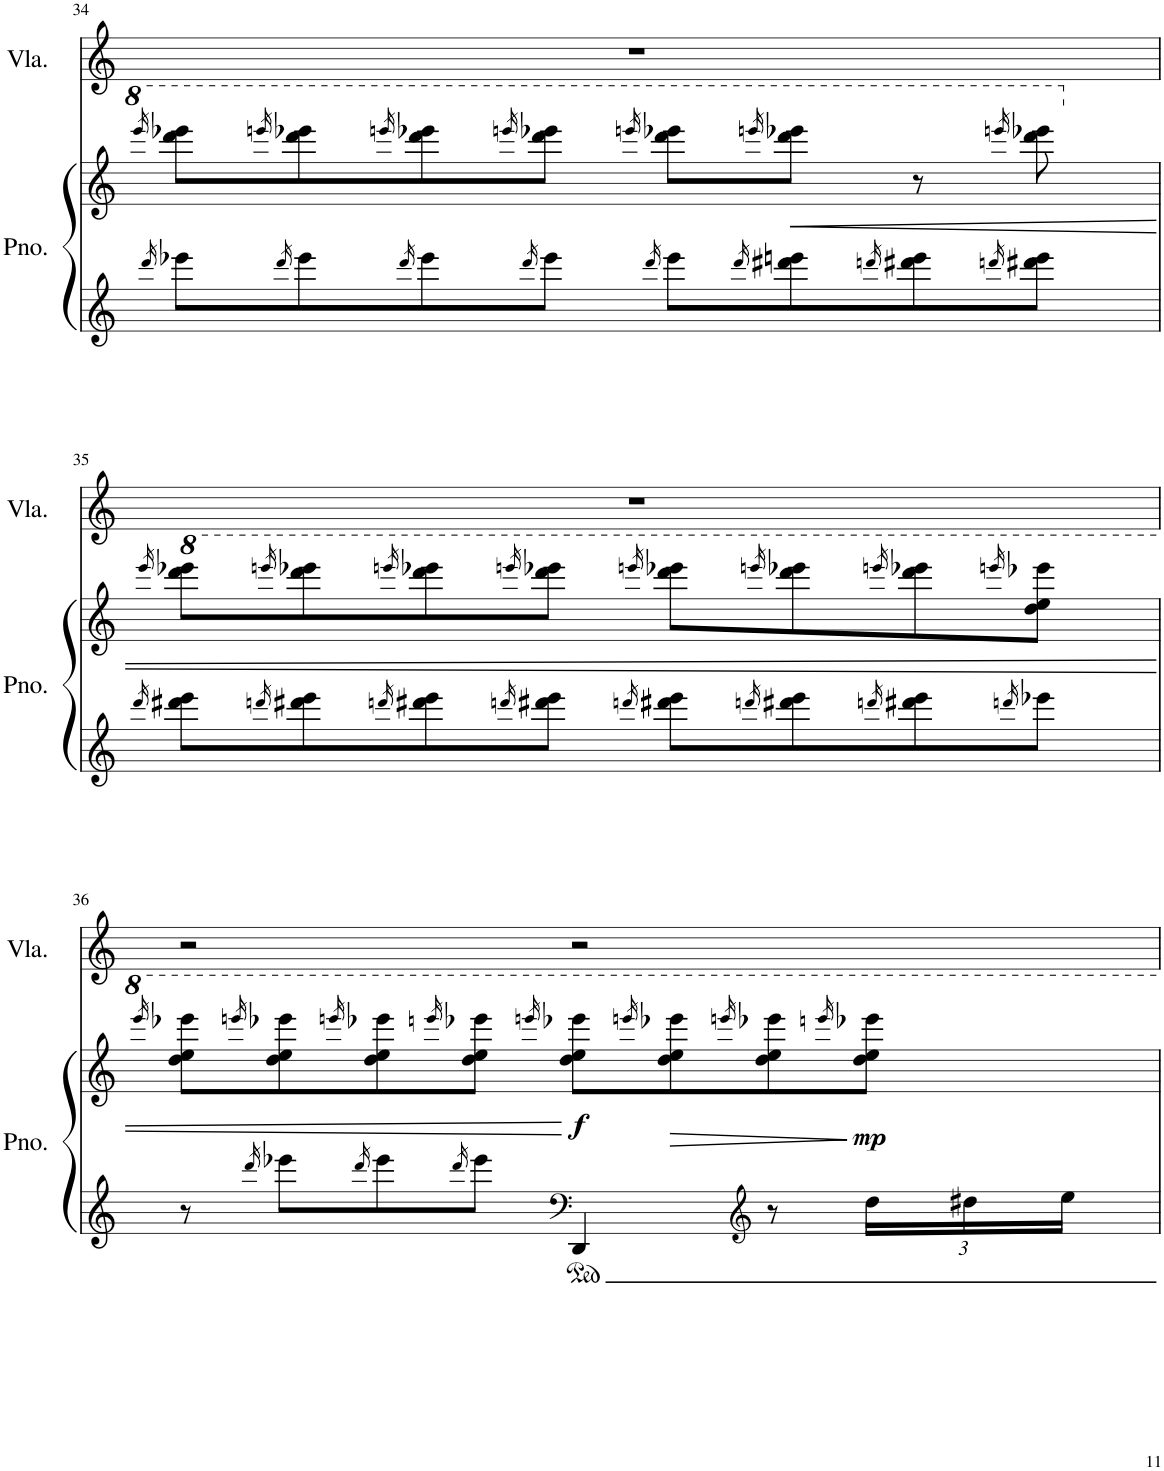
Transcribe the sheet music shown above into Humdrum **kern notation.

**kern	**kern	**dynam	**kern
*part2	*part2	*part2	*part1
*staff3	*staff2	*staff2/3	*staff1
*I"Piano	*	*	*I"Viola
*I'Pno.	*	*	*I'Vla.
!!LO:PB:g=z
*clefG2	*clefG2	*	*clefG2
*k[]	*k[]	*	*k[]
*M4/4	*M4/4	*	*M4/4
=34	=34	=34	=34
16qddd/	16qeeee/	.	.
8eee-X\L	8dddd\ 8eeee-X\L	.	1r
16qddd/	16qeeeen/	.	.
8eee-\	8dddd\ 8eeee-X\	.	.
16qddd/	16qeeeen/	.	.
8eee-\	8dddd\ 8eeee-X\	.	.
16qddd/	16qeeeen/	.	.
8eee-\J	8dddd\ 8eeee-X\J	.	.
16qddd/	16qeeeen/	.	.
8eee-\L	8dddd\ 8eeee-X\L	.	.
16qddd/	16qeeeen/	.	.
8ddd#X\ 8eeen\	8dddd\ 8eeee-X\J	.	.
16qdddn/	.	.	.
8ddd#X\ 8eee\	8r	.	.
16qdddn/	16qeeeen/	.	.
8ddd#X\ 8eee\J	8dddd\ 8eeee-X\	.	.
!!LO:LB:g=z
=35	=35	=35	=35
16qddd/	16qeeee/	.	.
8ddd#X\ 8eee\L	8dddd\ 8eeee-X\L	.	1r
16qdddn/	16qeeeen/	.	.
8ddd#X\ 8eee\	8dddd\ 8eeee-X\	.	.
16qdddn/	16qeeeen/	.	.
8ddd#X\ 8eee\	8dddd\ 8eeee-X\	.	.
16qdddn/	16qeeeen/	.	.
8ddd#X\ 8eee\J	8dddd\ 8eeee-X\J	.	.
16qdddn/	16qeeeen/	.	.
8ddd#X\ 8eee\L	8dddd\ 8eeee-X\L	.	.
16qdddn/	16qeeeen/	.	.
8ddd#X\ 8eee\	8dddd\ 8eeee-X\	.	.
16qdddn/	16qeeeen/	.	.
8ddd#X\ 8eee\	8dddd\ 8eeee-X\	.	.
16qdddn/	16qeeeen/	.	.
8eee-X\J	8ddd\ 8eee\ 8eeee-X\J	.	.
!!LO:LB:g=z
=36	=36	=36	=36
.	16qeeee/	.	.
8r	8ddd\ 8eee\ 8eeee-X\L	.	2r
16qddd/	16qeeeen/	.	.
8eee-X\L	8ddd\ 8eee\ 8eeee-X\	.	.
16qddd/	16qeeeen/	.	.
8eee-\	8ddd\ 8eee\ 8eeee-X\	.	.
16qddd/	16qeeeen/	.	.
8eee-\J	8ddd\ 8eee\ 8eeee-X\J	.	.
*clefF4	*	*	*
.	16qeeeen/	.	.
!	!	!LO:DY:b	!
4DD/	8ddd\ 8eee\ 8eeee-X\L	f	2r
.	16qeeeen/	.	.
.	8ddd\ 8eee\ 8eeee-X\	.	.
*clefG2	*	*	*
.	16qeeeen/	.	.
8r	8ddd\ 8eee\ 8eeee-X\	.	.
.	16qeeeen/	.	.
*Xbrackettup	*	*	*
!	!	!LO:DY:b	!
24dd\LL	8ddd\ 8eee\ 8eeee-X\J	mp	.
24dd#X\	.	.	.
24ee\JJ	.	.	.
=	=	=	=
*-	*-	*-	*-
